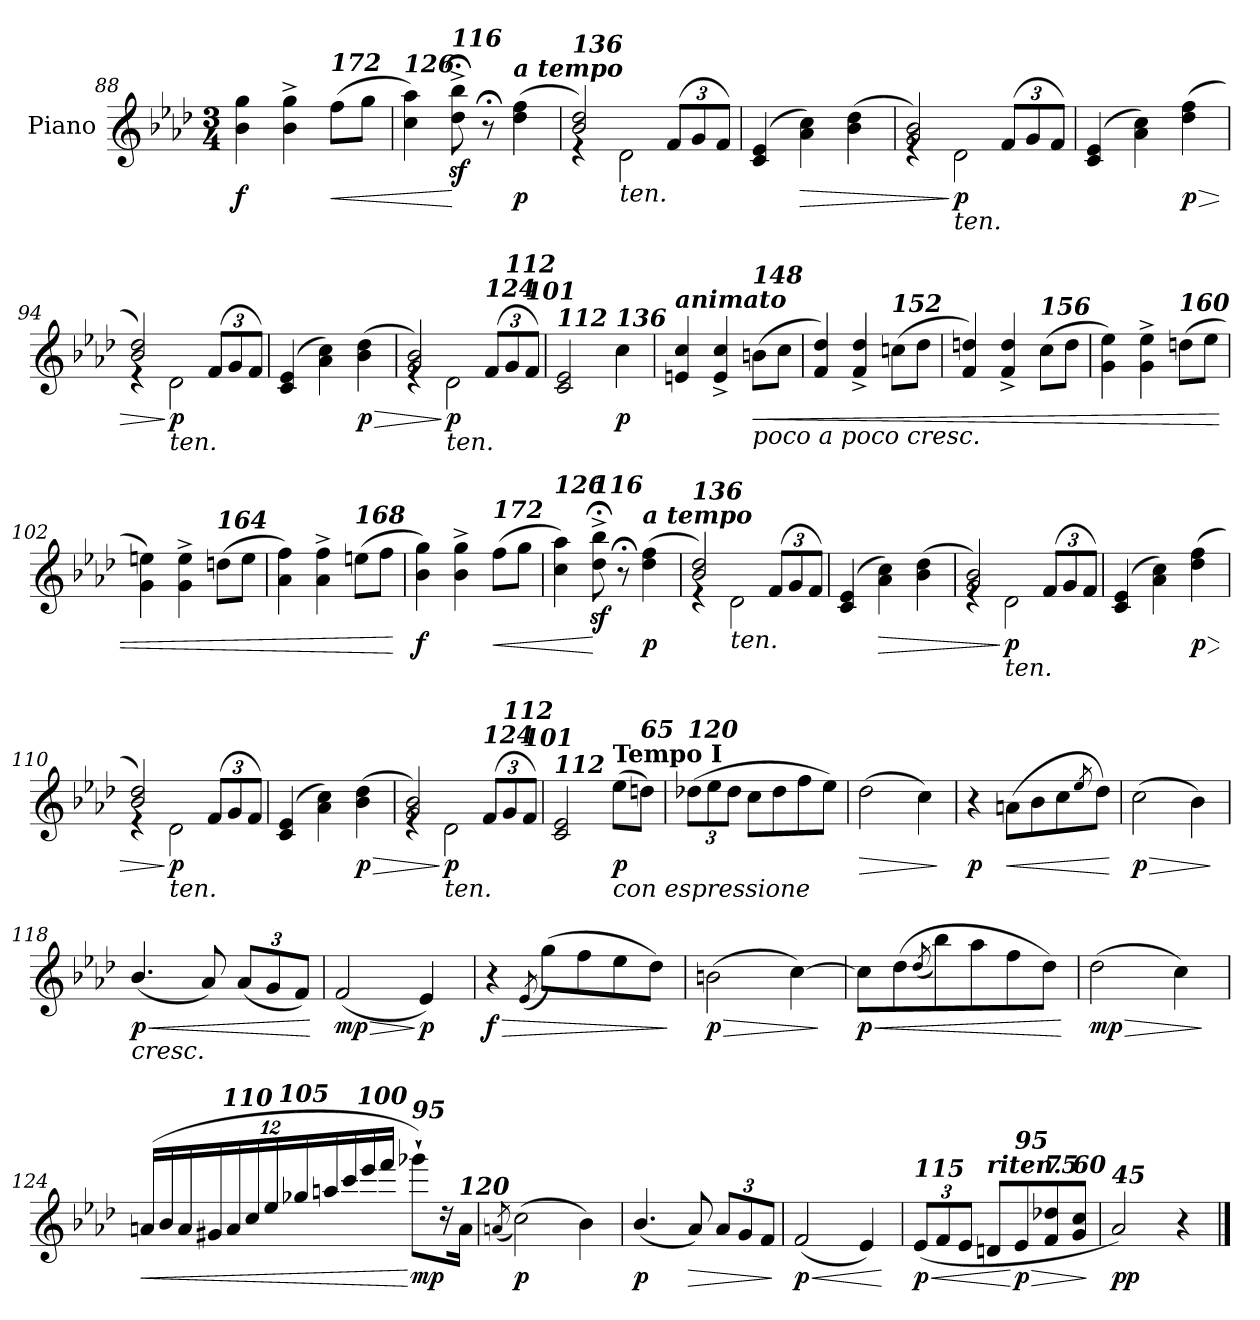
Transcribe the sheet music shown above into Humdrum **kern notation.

**kern	**dynam
*part1	*part1
*staff1	*staff1
*I"Piano	*
*I'Pno	*
*clefG2	*
*k[b-e-a-d-]	*
*M3/4	*
=88	=88
!	!LO:DY:b
4b-\ 4gg\	f
4b-\^ 4gg\^	.
!LO:TX:a:Bi:t=172	!
!	!LO:HP:b
(8ff\L	<
8gg\J	.
=89	=89
!LO:TX:a:Bi:t=126	!
4cc\ 4aa-\)	.
!LO:TX:a:Bi:t=116	!
8dd-\z<;<^ 8bb-\z<;<^	[
8r;<	.
!LO:TX:a:Bi:t=a tempo	!
!	!LO:DY:b
(4dd-\ 4ff\	p
=90	=90
*^	*
!LO:TX:a:Bi:t=136	!	!
2b-/ 2dd-/)	4re	.
!	!LO:TX:b:i:t=ten.	!
.	2d-\	.
*Xbrackettup	*	*
(12f/L	.	.
12g/	.	.
12f/J)	.	.
*v	*v	*
=91	=91
(4c/ 4e-/	.
!	!LO:HP:b
4a-\ 4cc\)	>
(4b-\ 4dd-\	.
!!LO:LB:g=z
=92	=92
*^	*
2g/ 2b-/)	4re	.
!	!LO:TX:b:i:t=ten.	!
!	!	!LO:DY:n=1:b
.	2d-\	] p
(12f/L	.	.
12g/	.	.
12f/J)	.	.
*v	*v	*
=93	=93
(4c/ 4e-/	.
4a-\ 4cc\)	.
!	!LO:HP:b
!	!LO:DY:n=1:b
(4dd-\ 4ff\	> p
=94	=94
*^	*
2b-/ 2dd-/)	4re	.
!	!LO:TX:b:i:t=ten.	!
!	!	!LO:DY:n=1:b
.	2d-\	] p
(12f/L	.	.
12g/	.	.
12f/J)	.	.
*v	*v	*
=95	=95
(4c/ 4e-/	.
4a-\ 4cc\)	.
!	!LO:HP:b
!	!LO:DY:n=1:b
(4b-\ 4dd-\	> p
=96	=96
*^	*
2g/ 2b-/)	4re	.
!	!LO:TX:b:i:t=ten.	!
!	!	!LO:DY:n=1:b
.	2d-\	] p
!LO:TX:a:Bi:t=124	!	!
(12f/L	.	.
!LO:TX:a:Bi:t=112	!	!
12g/	.	.
!LO:TX:a:Bi:t=101	!	!
12f/J)	.	.
*v	*v	*
=97	=97
!LO:TX:a:Bi:t=112	!
2c/ 2e-/	.
!LO:TX:a:Bi:t=136	!
!	!LO:DY:b
4cc\	p
!!LO:LB:g=z
=98	=98
!LO:TX:a:Bi:t=animato	!
4en/ 4cc/	.
4e/^ 4cc/^	.
!LO:TX:b:i:t=poco a poco cresc.	!
!LO:TX:a:Bi:t=148	!
!	!LO:HP:b
(8bn\L	<
8cc\J	.
=99	=99
4f/ 4dd-/)	.
4f/^ 4dd-/^	.
!LO:TX:a:Bi:t=152	!
(8ccn\L	.
8dd-\J	.
=100	=100
4f/ 4ddn/)	.
4f/^ 4dd/^	.
!LO:TX:a:Bi:t=156	!
(8cc\L	.
8dd\J	.
=101	=101
4g\ 4ee-\)	.
4g\^ 4ee-\^	.
!LO:TX:a:Bi:t=160	!
(8ddn\L	.
8ee-\J	.
=102	=102
4g\ 4een\)	.
4g\^ 4ee\^	.
!LO:TX:a:Bi:t=164	!
(8ddn\L	.
8ee\J	.
!!LO:LB:g=z
=103	=103
4a-\ 4ff\)	.
4a-\^ 4ff\^	.
!LO:TX:a:Bi:t=168	!
(8een\L	.
8ff\J	.
.	[
=104	=104
!	!LO:DY:b
4b-\ 4gg\)	f
4b-\^ 4gg\^	.
!LO:TX:a:Bi:t=172	!
!	!LO:HP:b
(8ff\L	<
8gg\J	.
=105	=105
!LO:TX:a:Bi:t=126	!
4cc\ 4aa-\)	.
!LO:TX:a:Bi:t=116	!
8dd-\z<;<^ 8bb-\z<;<^	[
8r;<	.
!LO:TX:a:Bi:t=a tempo	!
!	!LO:DY:b
(4dd-\ 4ff\	p
=106	=106
*^	*
!LO:TX:a:Bi:t=136	!	!
2b-/ 2dd-/)	4re	.
!	!LO:TX:b:i:t=ten.	!
.	2d-\	.
(12f/L	.	.
12g/	.	.
12f/J)	.	.
*v	*v	*
=107	=107
(4c/ 4e-/	.
!	!LO:HP:b
4a-\ 4cc\)	>
(4b-\ 4dd-\	.
=108	=108
*^	*
2g/ 2b-/)	4re	.
!	!LO:TX:b:i:t=ten.	!
!	!	!LO:DY:n=1:b
.	2d-\	] p
(12f/L	.	.
12g/	.	.
12f/J)	.	.
*v	*v	*
!!LO:LB:g=z
=109	=109
(4c/ 4e-/	.
4a-\ 4cc\)	.
!	!LO:HP:b
!	!LO:DY:n=1:b
(4dd-\ 4ff\	> p
=110	=110
*^	*
2b-/ 2dd-/)	4re	.
!	!LO:TX:b:i:t=ten.	!
!	!	!LO:DY:n=1:b
.	2d-\	] p
(12f/L	.	.
12g/	.	.
12f/J)	.	.
*v	*v	*
=111	=111
(4c/ 4e-/	.
4a-\ 4cc\)	.
!	!LO:HP:b
!	!LO:DY:n=1:b
(4b-\ 4dd-\	> p
=112	=112
*^	*
2g/ 2b-/)	4re	.
!	!LO:TX:b:i:t=ten.	!
!	!	!LO:DY:n=1:b
.	2d-\	] p
!LO:TX:a:Bi:t=124	!	!
(12f/L	.	.
!LO:TX:a:Bi:t=112	!	!
12g/	.	.
!LO:TX:a:Bi:t=101	!	!
12f/J)	.	.
*v	*v	*
=113	=113
!LO:TX:a:Bi:t=112	!
2c/ 2e-/	.
!LO:TX:b:i:t=con espressione	!
!LO:TX:a:B:t=Tempo I	!
!	!LO:DY:b
(8ee-\L	p
!LO:TX:a:Bi:t=65	!
8ddn\J)	.
=114	=114
!LO:TX:a:Bi:t=120	!
(12dd-X\L	.
12ee-\	.
12dd-\J	.
8cc\L	.
8dd-\	.
8ff\	.
8ee-\J)	.
!!LO:PB:g=z
=115	=115
!	!LO:HP:b
(2dd-\	>
4cc\)	.
.	]
=116	=116
!	!LO:DY:b
4r	p
!	!LO:HP:b
(8an\L	<
8b-\	.
8cc\	.
8qee-/	.
8dd-\J)	.
.	[
=117	=117
!	!LO:HP:b
!	!LO:DY:n=1:b
(2cc\	> p
4b-\)	.
.	]
=118	=118
!LO:TX:b:i:t=cresc.	!
!	!LO:HP:b
!	!LO:DY:n=1:b
(4.b-/	< p
8a-/)	.
(12a-/L	.
12g/	.
12f/J)	.
.	[
=119	=119
!	!LO:HP:b
!	!LO:DY:n=1:b
(2f/	> mp
!	!LO:DY:n=2:b
4e-/)	] p
=120	=120
!	!LO:HP:b
!	!LO:DY:n=1:b
4r	> f
(8qe-/	.
(8gg\L)	.
8ff\	.
8ee-\	.
8dd-\J)	.
.	]
!!LO:LB:g=z
=121	=121
!	!LO:HP:b
!	!LO:DY:n=1:b
(2bn\	> p
[4cc\)	.
.	]
=122	=122
!	!LO:HP:b
!	!LO:DY:n=1:b
8cc\L]	< p
(8dd-\	.
(8qdd-/	.
8bb-\)	.
8aa-\	.
8ff\	.
8dd-\J)	.
.	[
=123	=123
!	!LO:HP:b
!	!LO:DY:n=1:b
(2dd-\	> mp
4cc\)	.
.	]
=124	=124
!	!LO:HP:b
(24an/L	<
24b-/	.
24a/	.
24g#X/	.
!LO:TX:a:Bi:t=110	!
24a/	.
24cc/	.
24ee-/	.
!LO:TX:a:Bi:t=105	!
24gg-X/	.
24aan/	.
24ccc/	.
!LO:TX:a:Bi:t=100	!
24eee-/	.
24fff/J	.
!LO:TX:a:Bi:t=95	!
!	!LO:DY:n=1:b
8ggg-X`\L)	[ mp
16rdd	.
!LO:TX:a:Bi:t=120	!
16a\Jk	.
!!LO:LB:g=z
=125	=125
(8qan/	.
!	!LO:DY:b
(2cc\)	p
4b-\)	.
=126	=126
!	!LO:DY:b
(4.b-/	p
!	!LO:HP:b
8a-/)	>
12a-/L	.
12g/	.
12f/J	.
.	]
=127	=127
!	!LO:HP:b
!	!LO:DY:n=1:b
(2f/	< p
4e-/)	.
.	[
=128	=128
!LO:TX:a:Bi:t=115	!
!	!LO:HP:b
!	!LO:DY:n=1:b
(12e-/L	< p
12f/	.
12e-/J	.
!LO:TX:a:Bi:t=riten.	!
8dn/L	.
!LO:TX:a:Bi:t=95	!
!	!LO:HP:n=1:b
!	!LO:DY:n=2:b
8e-/	[ > p
!LO:TX:a:Bi:t=75	!
8f/ 8dd-X/	.
!LO:TX:a:Bi:t=60	!
8g/ 8cc/J	.
.	]
=129	=129
!LO:TX:a:Bi:t=45	!
!	!LO:DY:b
2a-/)	pp
4r	.
==	==
*-	*-
